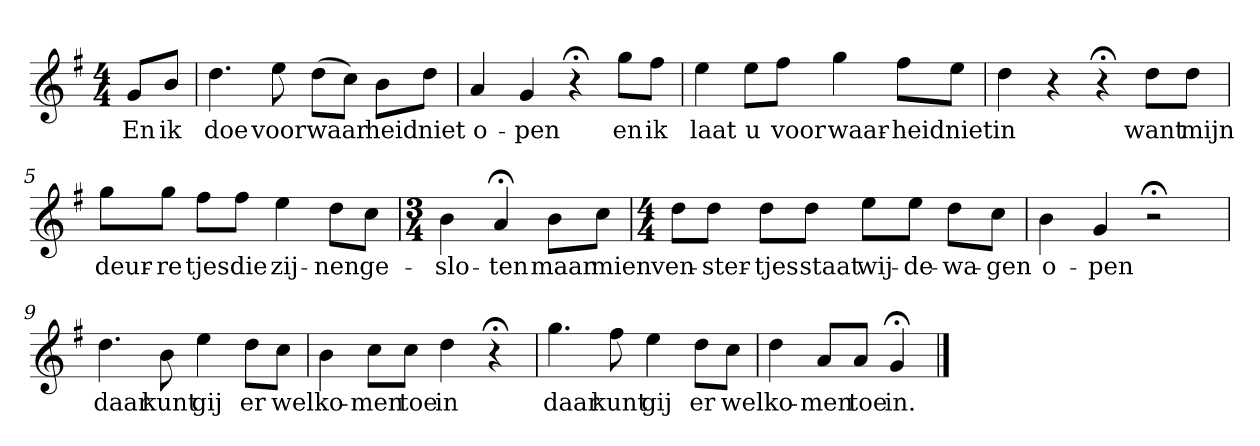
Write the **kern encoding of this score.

**kern	**text
*part1	*part1
*staff1	*staff1
*k[f#]	*
*G:	*
*M4/4	*
*MM120	*
=	=
8gL	En
8bJ	ik
=1	=1
4.dd	doe
8ee	voor
(8ddL	waar
8ccJ)	.
8bL	heid
8ddJ	niet
=2	=2
4a	o-
4g	-pen
4r;<	.
8ggL	en
8ff#J	ik
=3	=3
4ee	laat
8eeL	u
8ff#J	voor
4gg	waar-
8ff#L	-heid
8eeJ	niet
=4	=4
4dd	in
4r	.
4r;<	.
8ddL	want
8ddJ	mijn
=5	=5
8ggL	deur-
8ggJ	-re
8ff#L	tjes
8ff#J	die
4ee	zij-
8ddL	-nen
8ccJ	ge-
=6	=6
*M3/4	*
4b	-slo-
4a;<	-ten
8bL	maar
8ccJ	mien
=7	=7
*M4/4	*
8ddL	ven-
8ddJ	-ster-
8ddL	-tjes
8ddJ	staat
8eeL	wij-
8eeJ	-de-
8ddL	-wa-
8ccJ	-gen
=8	=8
4b	o-
4g	-pen
2r;<	.
=9	=9
4.dd	daar
8b	kunt
4ee	gij
8ddL	er
8ccJ	wel
=10	=10
4b	ko-
8ccL	-men
8ccJ	toe
4dd	in
4r;<	.
=11	=11
4.gg	daar
8ff#	kunt
4ee	gij
8ddL	er
8ccJ	wel
=12	=12
4dd	ko-
8aL	-men
8aJ	toe
4g;<	in.
==	==
*-	*-
